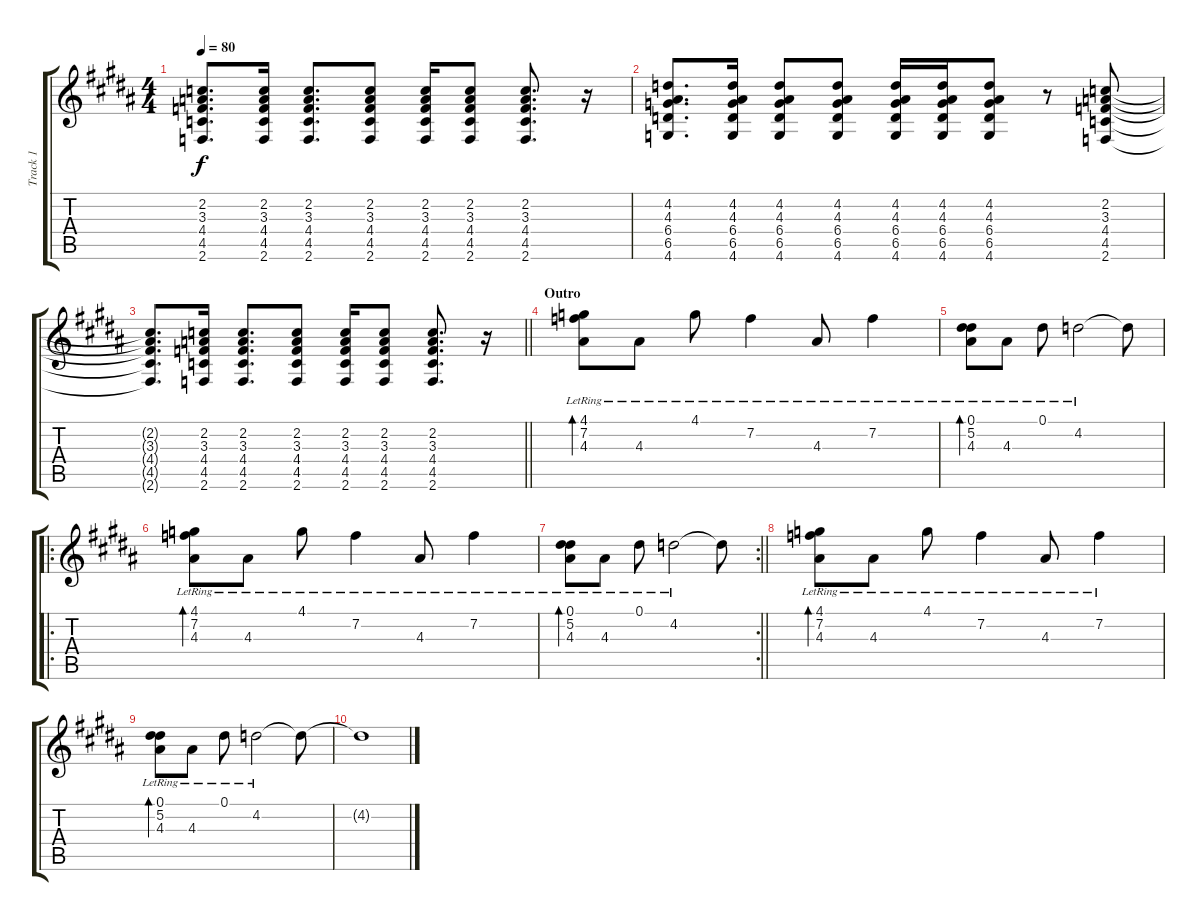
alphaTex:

\track ("Track 1" "Track 1") {instrument acousticguitarsteel}
\staff {score tabs}
\tuning (Eb4 Bb3 Gb3 Db3 Ab2 Eb2) {hide}
\ts (4 4)
\tempo 80
\clef g2
\ks b
(2.2{t} 3.3{t} 4.4{t} 4.5{t} 2.6{t}).8{d dy f} (2.2 3.3 4.4 4.5 2.6).16 (2.2 3.3 4.4 4.5 2.6).8{d} (2.2 3.3 4.4 4.5 2.6).8 (2.2 3.3 4.4 4.5 2.6).16 (2.2 3.3 4.4 4.5 2.6).8 (2.2 3.3 4.4 4.5 2.6).8{d} r.16 |
(4.2 4.3 6.4 6.5 4.6).8{d} (4.2 4.3 6.4 6.5 4.6).16 (4.2 4.3 6.4 6.5 4.6).8 (4.2 4.3 6.4 6.5 4.6).8 (4.2 4.3 6.4 6.5 4.6).16 (4.2 4.3 6.4 6.5 4.6).16 (4.2 4.3 6.4 6.5 4.6).8 r.8 (2.2 3.3 4.4 4.5 2.6).8 |
\barLineRight lightlight
(2.2{t} 3.3{t} 4.4{t} 4.5{t} 2.6{t}).8{d} (2.2 3.3 4.4 4.5 2.6).16 (2.2 3.3 4.4 4.5 2.6).8{d} (2.2 3.3 4.4 4.5 2.6).8 (2.2 3.3 4.4 4.5 2.6).16 (2.2 3.3 4.4 4.5 2.6).8 (2.2 3.3 4.4 4.5 2.6).8{d} r.16 |
\section ("" "Outro")
(4.1{lr} 7.2{lr} 4.3{lr}).8{bd 120 volume 13} 4.3{lr}.8 4.1{lr}.8 7.2{lr}.4 4.3{lr}.8 7.2{lr}.4 |
(0.1{lr} 5.2{lr} 4.3{lr}).8{bd 120} 4.3{lr}.8 0.1{lr}.8 4.2{lr}.2 4.2{t}.8 |
\ro
(4.1{lr} 7.2{lr} 4.3{lr}).8{bd 120} 4.3{lr}.8 4.1{lr}.8 7.2{lr}.4 4.3{lr}.8 7.2{lr}.4 |
\rc 2
\barLineRight lightlight
(0.1{lr} 5.2{lr} 4.3{lr}).8{bd 120} 4.3{lr}.8 0.1{lr}.8 4.2{lr}.2 4.2{t}.8 |
(4.1{lr} 7.2{lr} 4.3{lr}).8{bd 120} 4.3{lr}.8 4.1{lr}.8 7.2{lr}.4 4.3{lr}.8 7.2{lr}.4 |
(0.1{lr} 5.2{lr} 4.3{lr}).8{bd 120} 4.3{lr}.8 0.1{lr}.8 4.2{lr}.2 4.2{t}.8 |
4.2{t}.1
